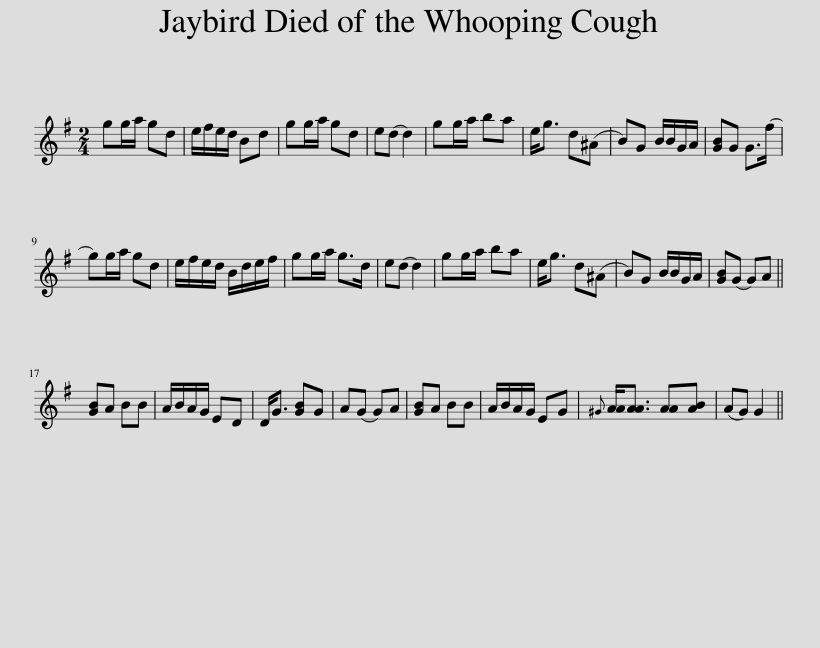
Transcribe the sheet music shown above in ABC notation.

X:1
L:1/8
M:2/4
I:linebreak $
K:G
V:1 treble
V:1
 gg/a/ gd | e/f/e/d/ Bd | gg/a/ gd | e(d d2) | gg/a/ ba | %5
 e<g d(^A | B)G B/B/G/A/ | [GB]G G>(f |$ g)g/a/ gd | e/f/e/d/ B/d/e/f/ | %10
 gg/a/ g>d | e(d d2) | gg/a/ ba | e<g d(^A | B)G B/B/G/A/ | %15
 [GB](G G)A ||$ [GB]A BB | A/B/A/G/ ED | D<G [GB]G | A(G G)A | %20
 [GB]A BB | A/B/A/G/ EG |{^G} [AA]<[AA] [AA][AB] | (AG) G2 || %24
